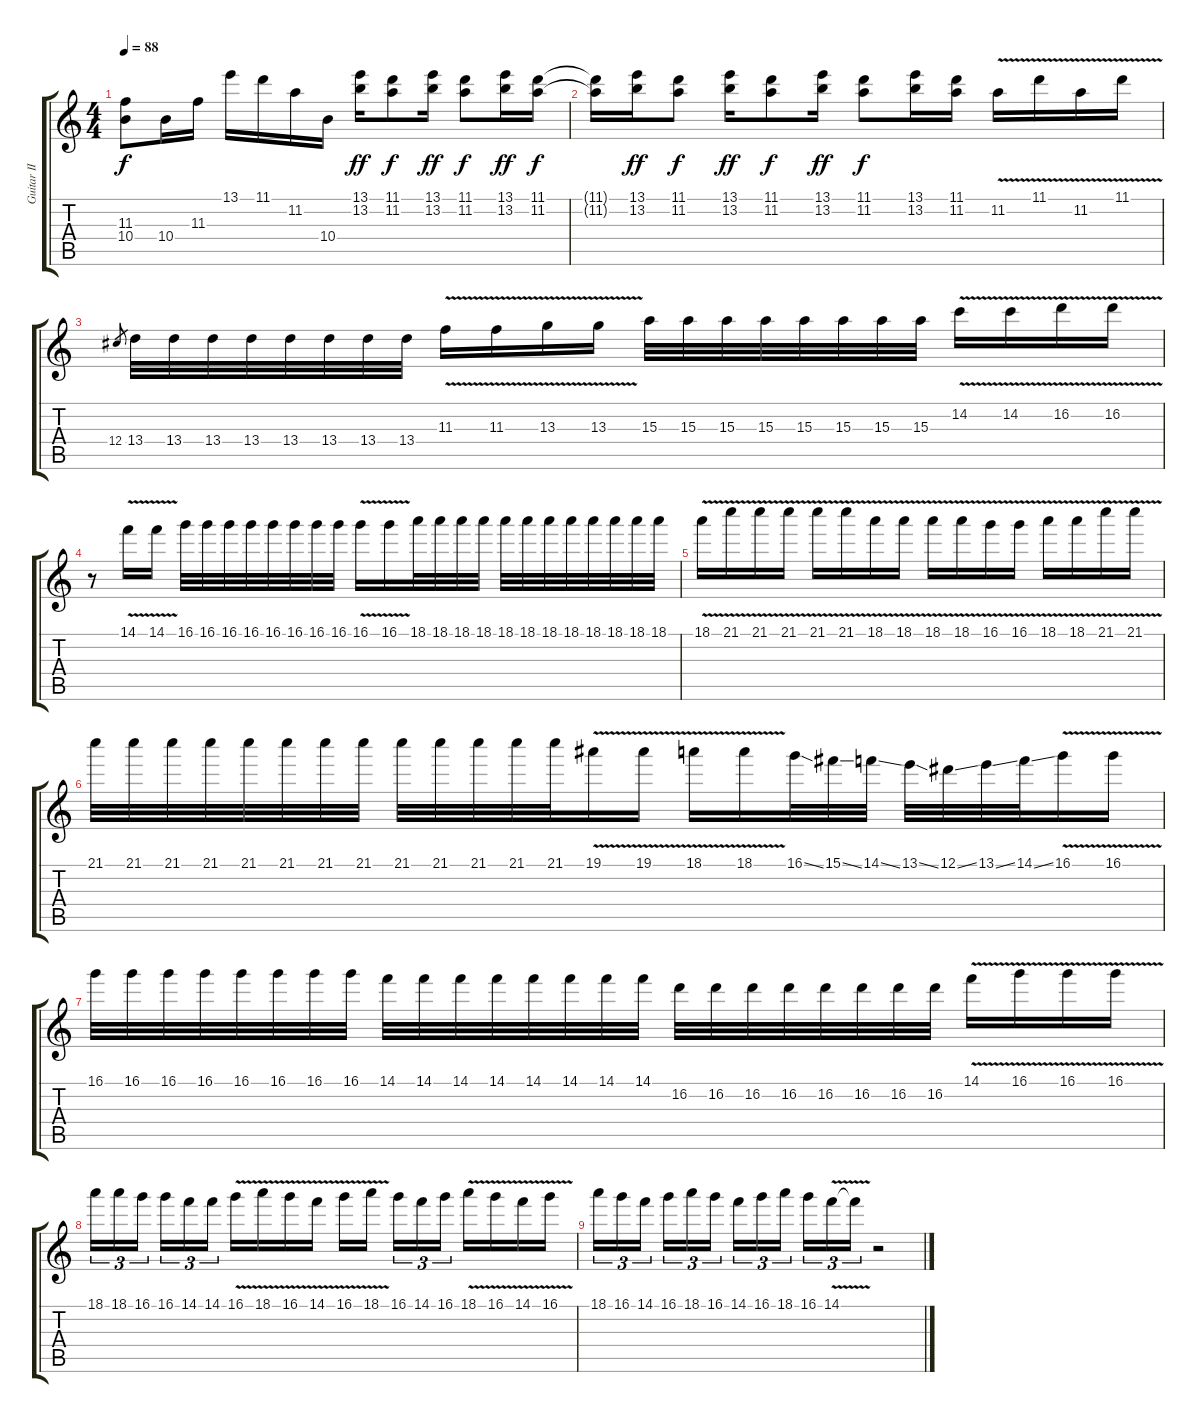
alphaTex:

\track ("Guitar II" "Guitar II") {instrument overdrivenguitar}
\staff {score tabs}
\tuning (Eb4 Bb3 Gb3 Db3 Ab2 Eb2) {hide}
\ts (4 4)
\tempo 88
\clef g2
\ks c
(11.3 10.4).8{dy f} 10.4.16 11.3.16 13.1.16 11.1.16 11.2.16 10.4.16 (13.1 13.2).16{dy ff} (11.1 11.2).8{dy f} (13.1 13.2).16{dy ff} (11.1 11.2).8{dy f} (13.1 13.2).16{dy ff} (11.1 11.2).16{dy f} |
(11.1{t} 11.2{t}).16 (13.1 13.2).16{dy ff} (11.1 11.2).8{dy f} (13.1 13.2).16{dy ff} (11.1 11.2).8{dy f} (13.1 13.2).16{dy ff} (11.1 11.2).8{dy f} (13.1 13.2).16 (11.1 11.2).16 11.2{v}.16 11.1{v}.16 11.2{v}.16 11.1{v}.16 |
12.4.8{gr} 13.4.32 13.4.32 13.4.32 13.4.32 13.4.32 13.4.32 13.4.32 13.4.32 11.3{v}.16 11.3{v}.16 13.3{v}.16 13.3{v}.16 15.3.32 15.3.32 15.3.32 15.3.32 15.3.32 15.3.32 15.3.32 15.3.32 14.2{v}.16 14.2{v}.16 16.2{v}.16 16.2{v}.16 |
r.8 14.1{v}.16 14.1{v}.16 16.1.32 16.1.32 16.1.32 16.1.32 16.1.32 16.1.32 16.1.32 16.1.32 16.1{v}.16 16.1{v}.16 18.1.32 18.1.32 18.1.32 18.1.32 18.1.32 18.1.32 18.1.32 18.1.32 18.1.32 18.1.32 18.1.32 18.1.32 |
18.1{v}.16 21.1{v}.16 21.1{v}.16 21.1{v}.16 21.1{v}.16 21.1{v}.16 18.1{v}.16 18.1{v}.16 18.1{v}.16 18.1{v}.16 16.1{v}.16 16.1{v}.16 18.1{v}.16 18.1{v}.16 21.1{v}.16 21.1{v}.16 |
21.1.32 21.1.32 21.1.32 21.1.32 21.1.32 21.1.32 21.1.32 21.1.32 21.1.32 21.1.32 21.1.32 21.1.32 21.1.32 19.1{v}.16 19.1{v}.16 18.1{v}.16 18.1{v}.16 16.1{ss}.32 15.1{ss}.32 14.1{ss}.32 13.1{ss}.32 12.1{ss}.32 13.1{ss}.32 14.1{ss}.32 16.1{v}.16 16.1{v}.16 |
16.1.32 16.1.32 16.1.32 16.1.32 16.1.32 16.1.32 16.1.32 16.1.32 14.1.32 14.1.32 14.1.32 14.1.32 14.1.32 14.1.32 14.1.32 14.1.32 16.2.32 16.2.32 16.2.32 16.2.32 16.2.32 16.2.32 16.2.32 16.2.32 14.1{v}.16 16.1{v}.16 16.1{v}.16 16.1{v}.16 |
18.1.16{tu (3 2)} 18.1.16{tu (3 2)} 16.1.16{tu (3 2)} 16.1.16{tu (3 2)} 14.1.16{tu (3 2)} 14.1.16{tu (3 2)} 16.1{v}.16 18.1{v}.16 16.1{v}.16 14.1{v}.16 16.1{v}.16 18.1{v}.16 16.1.16{tu (3 2)} 14.1.16{tu (3 2)} 16.1.16{tu (3 2)} 18.1{v}.16 16.1{v}.16 14.1{v}.16 16.1{v}.16 |
18.1.16{tu (3 2)} 16.1.16{tu (3 2)} 14.1.16{tu (3 2)} 16.1.16{tu (3 2)} 18.1.16{tu (3 2)} 16.1.16{tu (3 2)} 14.1.16{tu (3 2)} 16.1.16{tu (3 2)} 18.1.16{tu (3 2)} 16.1.16{tu (3 2)} 14.1{v}.16{tu (3 2)} 14.1{t}.16{tu (3 2)} r.2
